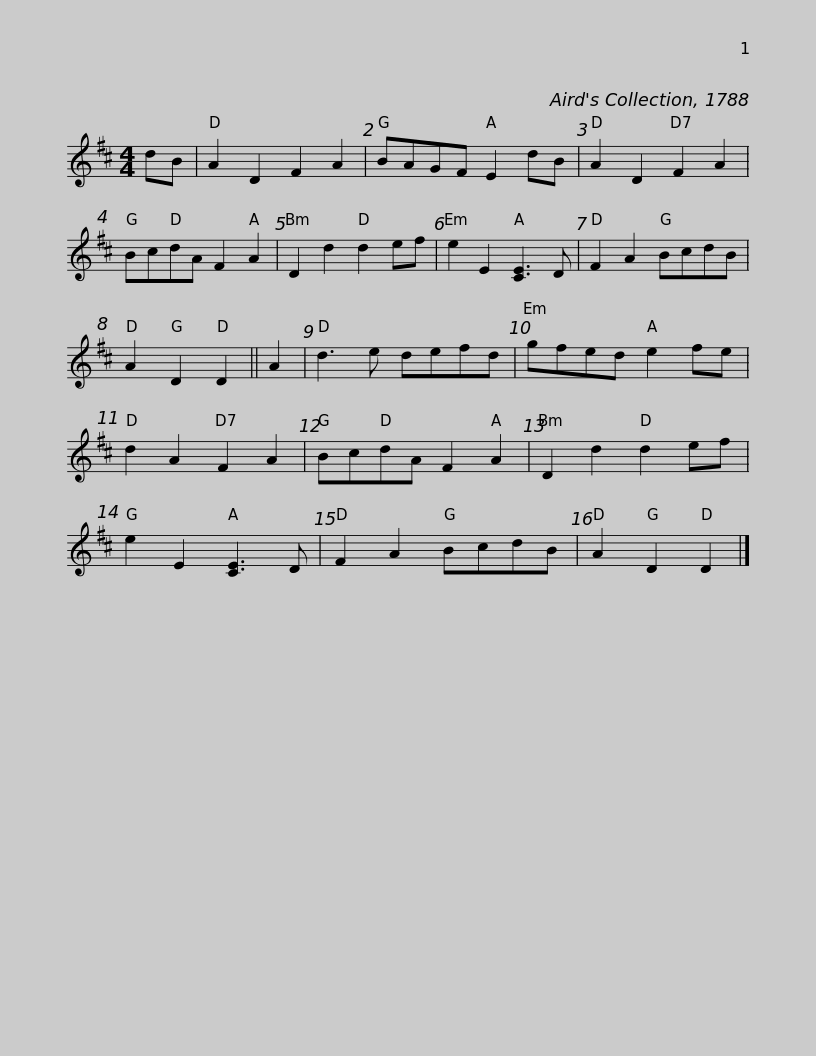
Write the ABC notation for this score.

X:1
L:1/8
M:4/4
I:linebreak $
K:D
V:1 treble
V:1
 dB | A2 D2 F2 A2 | BAGF E2 dB | A2 D2 F2 A2 | BcdA F2 A2 | %5
 D2 d2 d2 ef | e2 E2 [CE]3 D | F2 A2 BcdB |$ A2 D2 D2 || A2 | %10
 d3 e defd | gfed e2 fe | d2 A2 F2 A2 | BcdA F2 A2 | D2 d2 d2 ef | %15
 e2 E2 [CE]3 D |$ F2 A2 BcdB | A2 D2 D2 |] %18
